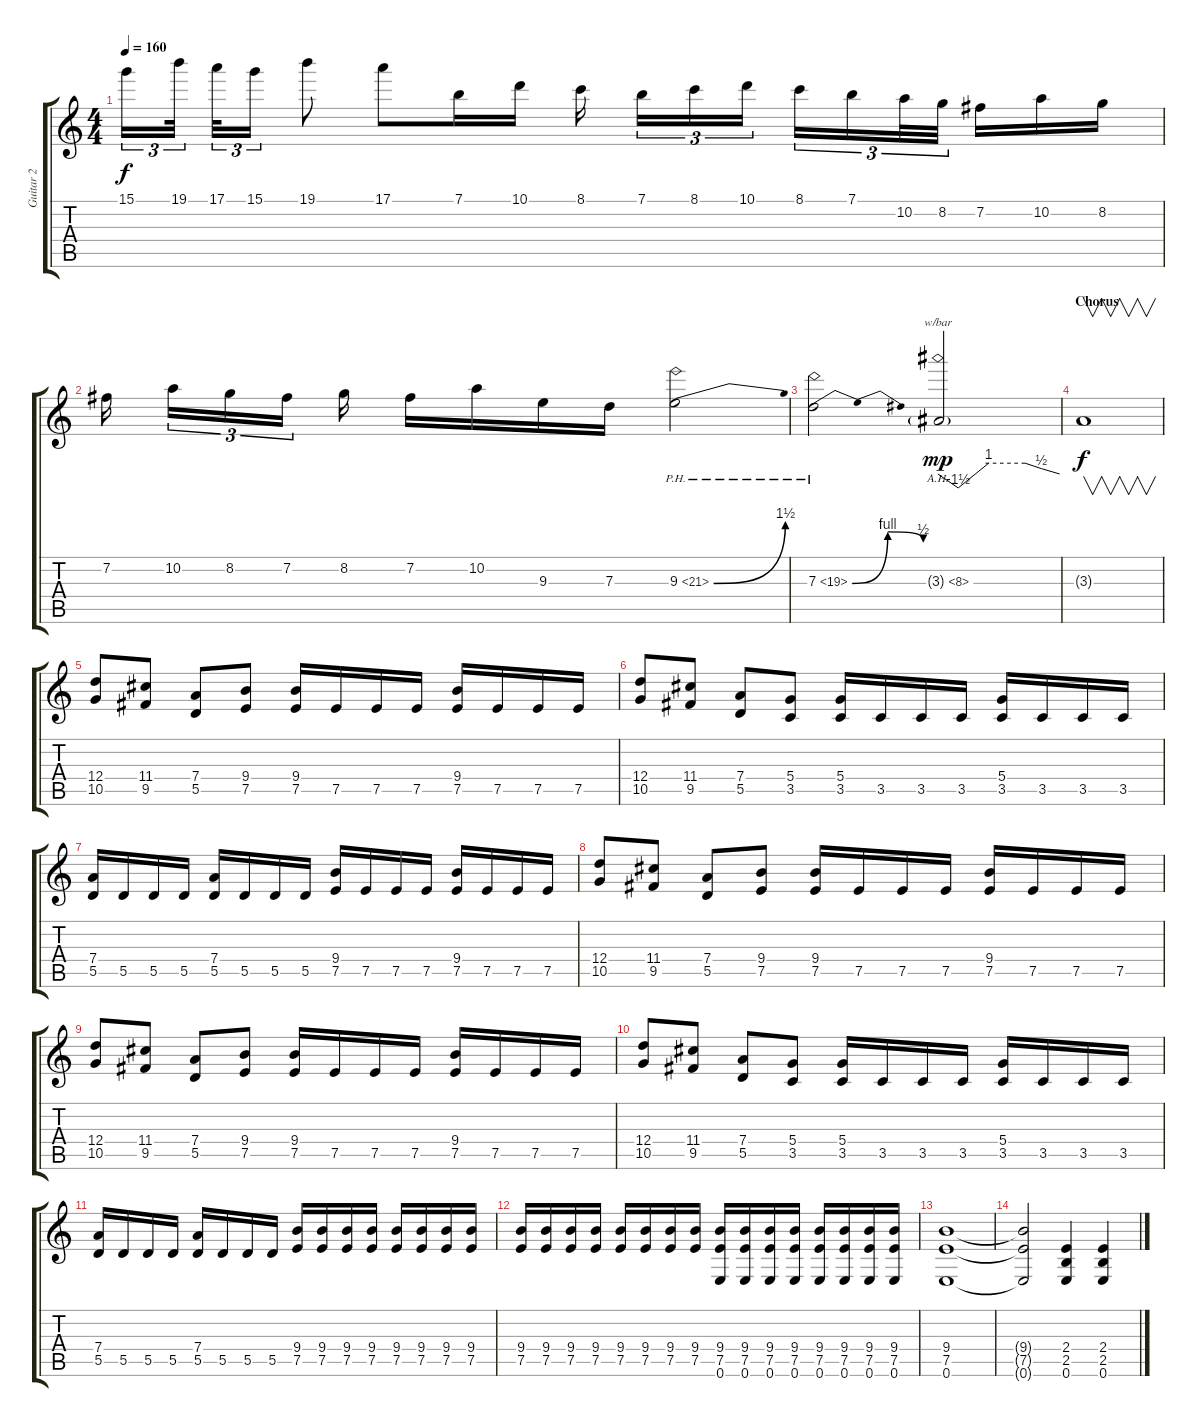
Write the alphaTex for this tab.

\track ("Guitar 2" "Guitar 2") {instrument distortionguitar}
\staff {score tabs}
\tuning (E4 B3 G3 D3 A2 E2) {hide}
\ts (4 4)
\tempo 160
\clef g2
\ks c
15.1.16{tu (3 2) dy f} 19.1.32{tu (3 2)} 17.1.32{tu (3 2)} 15.1.16{tu (3 2)} 19.1.8 17.1.8 7.1.16 10.1.16 8.1.16 7.1.16{tu (3 2)} 8.1.16{tu (3 2)} 10.1.16{tu (3 2)} 8.1.16{tu (3 2)} 7.1.16{tu (3 2)} 10.2.32{tu (3 2)} 8.2.32{tu (3 2)} 7.2.16 10.2.16 8.2.16 |
7.2.16 10.2.16{tu (3 2)} 8.2.16{tu (3 2)} 7.2.16{tu (3 2)} 8.2.16 7.2.16 10.2.16 9.3.16 7.3.16 9.3{be (bend 0 0 60 6) ph 12}.2 |
7.3{be (bendrelease 0 0 30 4 50 4 60 2) ph 12}.2 3.3{ah 5 g}.2{tbe (custom default 0 0 10 -6 25 4 43 4 51 2 60 0) dy mp} |
\section ("" "Chorus")
3.3{t}.1{v dy f} |
(12.4 10.5).8 (11.4 9.5).8 (7.4 5.5).8 (9.4 7.5).8 (9.4 7.5).16 7.5.16 7.5.16 7.5.16 (9.4 7.5).16 7.5.16 7.5.16 7.5.16 |
(12.4 10.5).8 (11.4 9.5).8 (7.4 5.5).8 (5.4 3.5).8 (5.4 3.5).16 3.5.16 3.5.16 3.5.16 (5.4 3.5).16 3.5.16 3.5.16 3.5.16 |
(7.4 5.5).16 5.5.16 5.5.16 5.5.16 (7.4 5.5).16 5.5.16 5.5.16 5.5.16 (9.4 7.5).16 7.5.16 7.5.16 7.5.16 (9.4 7.5).16 7.5.16 7.5.16 7.5.16 |
(12.4 10.5).8 (11.4 9.5).8 (7.4 5.5).8 (9.4 7.5).8 (9.4 7.5).16 7.5.16 7.5.16 7.5.16 (9.4 7.5).16 7.5.16 7.5.16 7.5.16 |
(12.4 10.5).8 (11.4 9.5).8 (7.4 5.5).8 (9.4 7.5).8 (9.4 7.5).16 7.5.16 7.5.16 7.5.16 (9.4 7.5).16 7.5.16 7.5.16 7.5.16 |
(12.4 10.5).8 (11.4 9.5).8 (7.4 5.5).8 (5.4 3.5).8 (5.4 3.5).16 3.5.16 3.5.16 3.5.16 (5.4 3.5).16 3.5.16 3.5.16 3.5.16 |
(7.4 5.5).16 5.5.16 5.5.16 5.5.16 (7.4 5.5).16 5.5.16 5.5.16 5.5.16 (9.4 7.5).16 (9.4 7.5).16 (9.4 7.5).16 (9.4 7.5).16 (9.4 7.5).16 (9.4 7.5).16 (9.4 7.5).16 (9.4 7.5).16 |
(9.4 7.5).16 (9.4 7.5).16 (9.4 7.5).16 (9.4 7.5).16 (9.4 7.5).16 (9.4 7.5).16 (9.4 7.5).16 (9.4 7.5).16 (9.4 7.5 0.6).16 (9.4 7.5 0.6).16 (9.4 7.5 0.6).16 (9.4 7.5 0.6).16 (9.4 7.5 0.6).16 (9.4 7.5 0.6).16 (9.4 7.5 0.6).16 (9.4 7.5 0.6).16 |
(9.4 7.5 0.6).1 |
(9.4{t} 7.5{t} 0.6{t}).2 (2.4 2.5 0.6).4 (2.4 2.5 0.6).4
